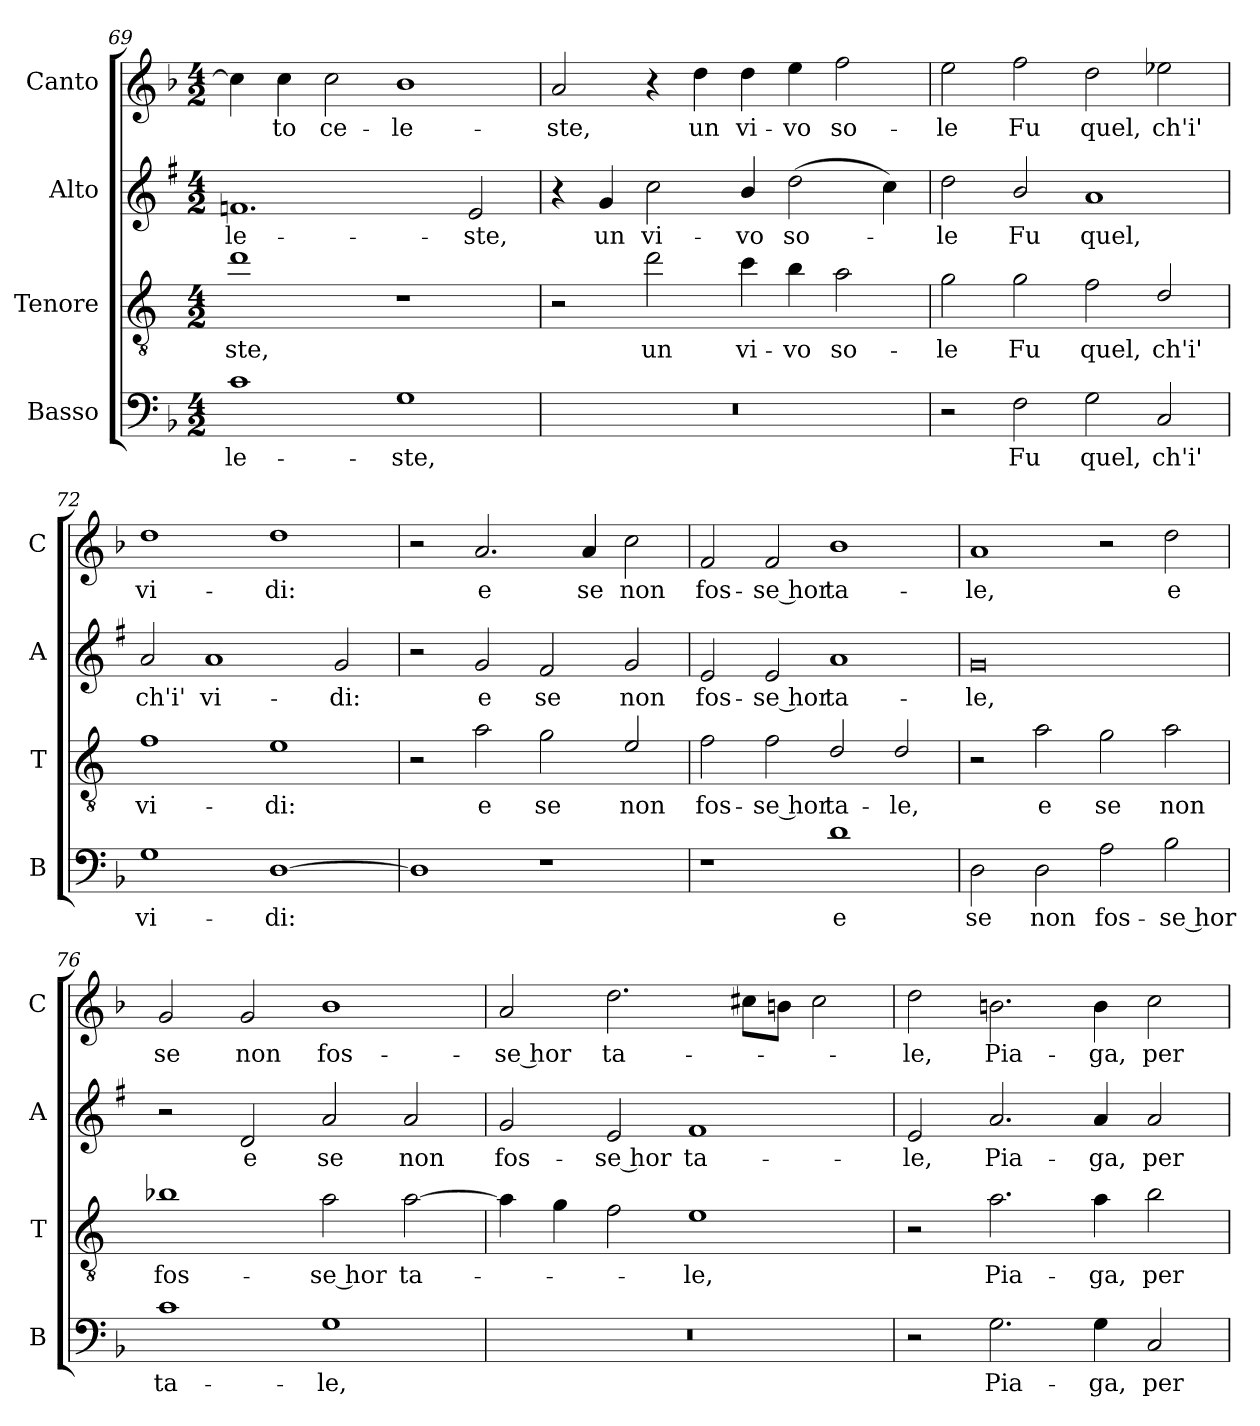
**kern	**text	**kern	**text	**kern	**text	**kern	**text
*part4	*part4	*part3	*part3	*part2	*part2	*part1	*part1
*staff4	*staff4	*staff3	*staff3	*staff2	*staff2	*staff1	*staff1
*I"Basso	*	*I"Tenore	*	*I"Alto	*	*I"Canto	*
*I'B	*	*I'T	*	*I'A	*	*I'C	*
!!LO:LB:g=z
*clefF4	*	*clefGv2	*	*clefG2	*	*clefG2	*
*	*	*ITrd4c7	*	*ITrd1c2	*	*	*
*k[b-]	*	*k[b-]	*	*k[b-]	*	*k[b-]	*
*F:	*	*F:	*	*F:	*	*F:	*
*M4/2	*	*M4/2	*	*M4/2	*	*M4/2	*
=69	=69	=69	=69	=69	=69	=69	=69
!	!LO:LY:b	!	!LO:LY:b	!	!LO:LY:b	!	!
1c	-le-	1g	-ste,	1.e-X	-le-	4cc\]	.
!	!	!	!	!	!	!	!LO:LY:b
.	.	.	.	.	.	4cc\	-to
!	!	!	!	!	!	!	!LO:LY:b
.	.	.	.	.	.	2cc\	ce-
!	!LO:LY:b	!	!	!	!	!	!LO:LY:b
1G	-ste,	1r	.	.	.	1b-	-le-
!	!	!	!	!	!LO:LY:b	!	!
.	.	.	.	2d/	-ste,	.	.
=70	=70	=70	=70	=70	=70	=70	=70
!	!	!	!	!	!	!	!LO:LY:b
0r	.	2r	.	4r	.	2a/	-ste,
!	!	!	!	!	!LO:LY:b	!	!
.	.	.	.	4f/	un	.	.
!	!	!	!LO:LY:b	!	!LO:LY:b	!	!
.	.	2g\	un	2b-\	vi-	4r	.
!	!	!	!	!	!	!	!LO:LY:b
.	.	.	.	.	.	4dd\	un
!	!	!	!LO:LY:b	!	!LO:LY:b	!	!LO:LY:b
.	.	4f\	vi-	4a/	-vo	4dd\	vi-
!	!	!	!LO:LY:b	!	!LO:LY:b	!	!LO:LY:b
.	.	4e\	-vo	(>2cc\	so-	4ee\	-vo
!	!	!	!LO:LY:b	!	!	!	!LO:LY:b
.	.	2d\	so-	.	.	2ff\	so-
.	.	.	.	4b-\)	.	.	.
=71	=71	=71	=71	=71	=71	=71	=71
!	!	!	!LO:LY:b	!	!LO:LY:b	!	!LO:LY:b
2r	.	2c\	-le	2cc\	-le	2ee\	-le
!	!LO:LY:b	!	!LO:LY:b	!	!LO:LY:b	!	!LO:LY:b
2F\	Fu	2c\	Fu	2a/	Fu	2ff\	Fu
!	!LO:LY:b	!	!LO:LY:b	!	!LO:LY:b	!	!LO:LY:b
2G\	quel,	2B-\	quel,	1g	quel,	2dd\	quel,
!	!LO:LY:b	!	!LO:LY:b	!	!	!	!LO:LY:b
2C/	ch'i'	2G/	ch'i'	.	.	2ee-X\	ch'i'
=72	=72	=72	=72	=72	=72	=72	=72
!	!LO:LY:b	!	!LO:LY:b	!	!LO:LY:b	!	!LO:LY:b
1G	vi-	1B-	vi-	2g/	ch'i'	1dd	vi-
!	!	!	!	!	!LO:LY:b	!	!
.	.	.	.	1g	vi-	.	.
!	!LO:LY:b	!	!LO:LY:b	!	!	!	!LO:LY:b
[1D	-di:	1A	-di:	.	.	1dd	-di:
!	!	!	!	!	!LO:LY:b	!	!
.	.	.	.	2f/	-di:	.	.
!!LO:LB:g=z
=73	=73	=73	=73	=73	=73	=73	=73
1D]	.	2r	.	2r	.	2r	.
!	!	!	!LO:LY:b	!	!LO:LY:b	!	!LO:LY:b
.	.	2d\	e	2f/	e	2.a/	e
!	!	!	!LO:LY:b	!	!LO:LY:b	!	!
1r	.	2c\	se	2e/	se	.	.
!	!	!	!	!	!	!	!LO:LY:b
.	.	.	.	.	.	4a/	se
!	!	!	!LO:LY:b	!	!LO:LY:b	!	!LO:LY:b
.	.	2A/	non	2f/	non	2cc\	non
=74	=74	=74	=74	=74	=74	=74	=74
!	!	!	!LO:LY:b	!	!LO:LY:b	!	!LO:LY:b
1r	.	2B-\	fos-	2d/	fos-	2f/	fos-
!	!	!	!LO:LY:b	!	!LO:LY:b	!	!LO:LY:b
.	.	2B-\	-se hor	2d/	-se hor	2f/	-se hor
!	!LO:LY:b	!	!LO:LY:b	!	!LO:LY:b	!	!LO:LY:b
1d	e	2G/	ta-	1g	ta-	1b-	ta-
!	!	!	!LO:LY:b	!	!	!	!
.	.	2G/	-le,	.	.	.	.
=75	=75	=75	=75	=75	=75	=75	=75
!	!LO:LY:b	!	!	!	!LO:LY:b	!	!LO:LY:b
2D\	se	2r	.	0f	-le,	1a	-le,
!	!LO:LY:b	!	!LO:LY:b	!	!	!	!
2D\	non	2d\	e	.	.	.	.
!	!LO:LY:b	!	!LO:LY:b	!	!	!	!
2A\	fos-	2c\	se	.	.	2r	.
!	!LO:LY:b	!	!LO:LY:b	!	!	!	!LO:LY:b
2B-\	-se hor	2d\	non	.	.	2dd\	e
=76	=76	=76	=76	=76	=76	=76	=76
!	!LO:LY:b	!	!LO:LY:b	!	!	!	!LO:LY:b
1c	ta-	1e-X	fos-	2r	.	2g/	se
!	!	!	!	!	!LO:LY:b	!	!LO:LY:b
.	.	.	.	2c/	e	2g/	non
!	!LO:LY:b	!	!LO:LY:b	!	!LO:LY:b	!	!LO:LY:b
1G	-le,	2d\	-se hor	2g/	se	1b-	fos-
!	!	!	!LO:LY:b	!	!LO:LY:b	!	!
.	.	[2d\	ta-	2g/	non	.	.
!!LO:PB:g=z
=77	=77	=77	=77	=77	=77	=77	=77
!	!	!	!	!	!LO:LY:b	!	!LO:LY:b
0r	.	4d\]	.	2f/	fos-	2a/	-se hor
.	.	4c\	.	.	.	.	.
!	!	!	!	!	!LO:LY:b	!	!LO:LY:b
.	.	2B-\	.	2d/	-se hor	2.dd\	ta-
!	!	!	!LO:LY:b	!	!LO:LY:b	!	!
.	.	1A	-le,	1e	ta-	.	.
.	.	.	.	.	.	8cc#X\L	.
.	.	.	.	.	.	8bn\J	.
.	.	.	.	.	.	2cc#\	.
=78	=78	=78	=78	=78	=78	=78	=78
!	!	!	!	!	!LO:LY:b	!	!LO:LY:b
2r	.	2r	.	2d/	-le,	2dd\	-le,
!	!LO:LY:b	!	!LO:LY:b	!	!LO:LY:b	!	!LO:LY:b
2.G\	Pia-	2.d\	Pia-	2.g/	Pia-	2.bn\	Pia-
!	!LO:LY:b	!	!LO:LY:b	!	!LO:LY:b	!	!LO:LY:b
4G\	-ga,	4d\	-ga,	4g/	-ga,	4b\	-ga,
!	!LO:LY:b	!	!LO:LY:b	!	!LO:LY:b	!	!LO:LY:b
2C/	per	2e\	per	2g/	per	2cc\	per
=	=	=	=	=	=	=	=
*-	*-	*-	*-	*-	*-	*-	*-
